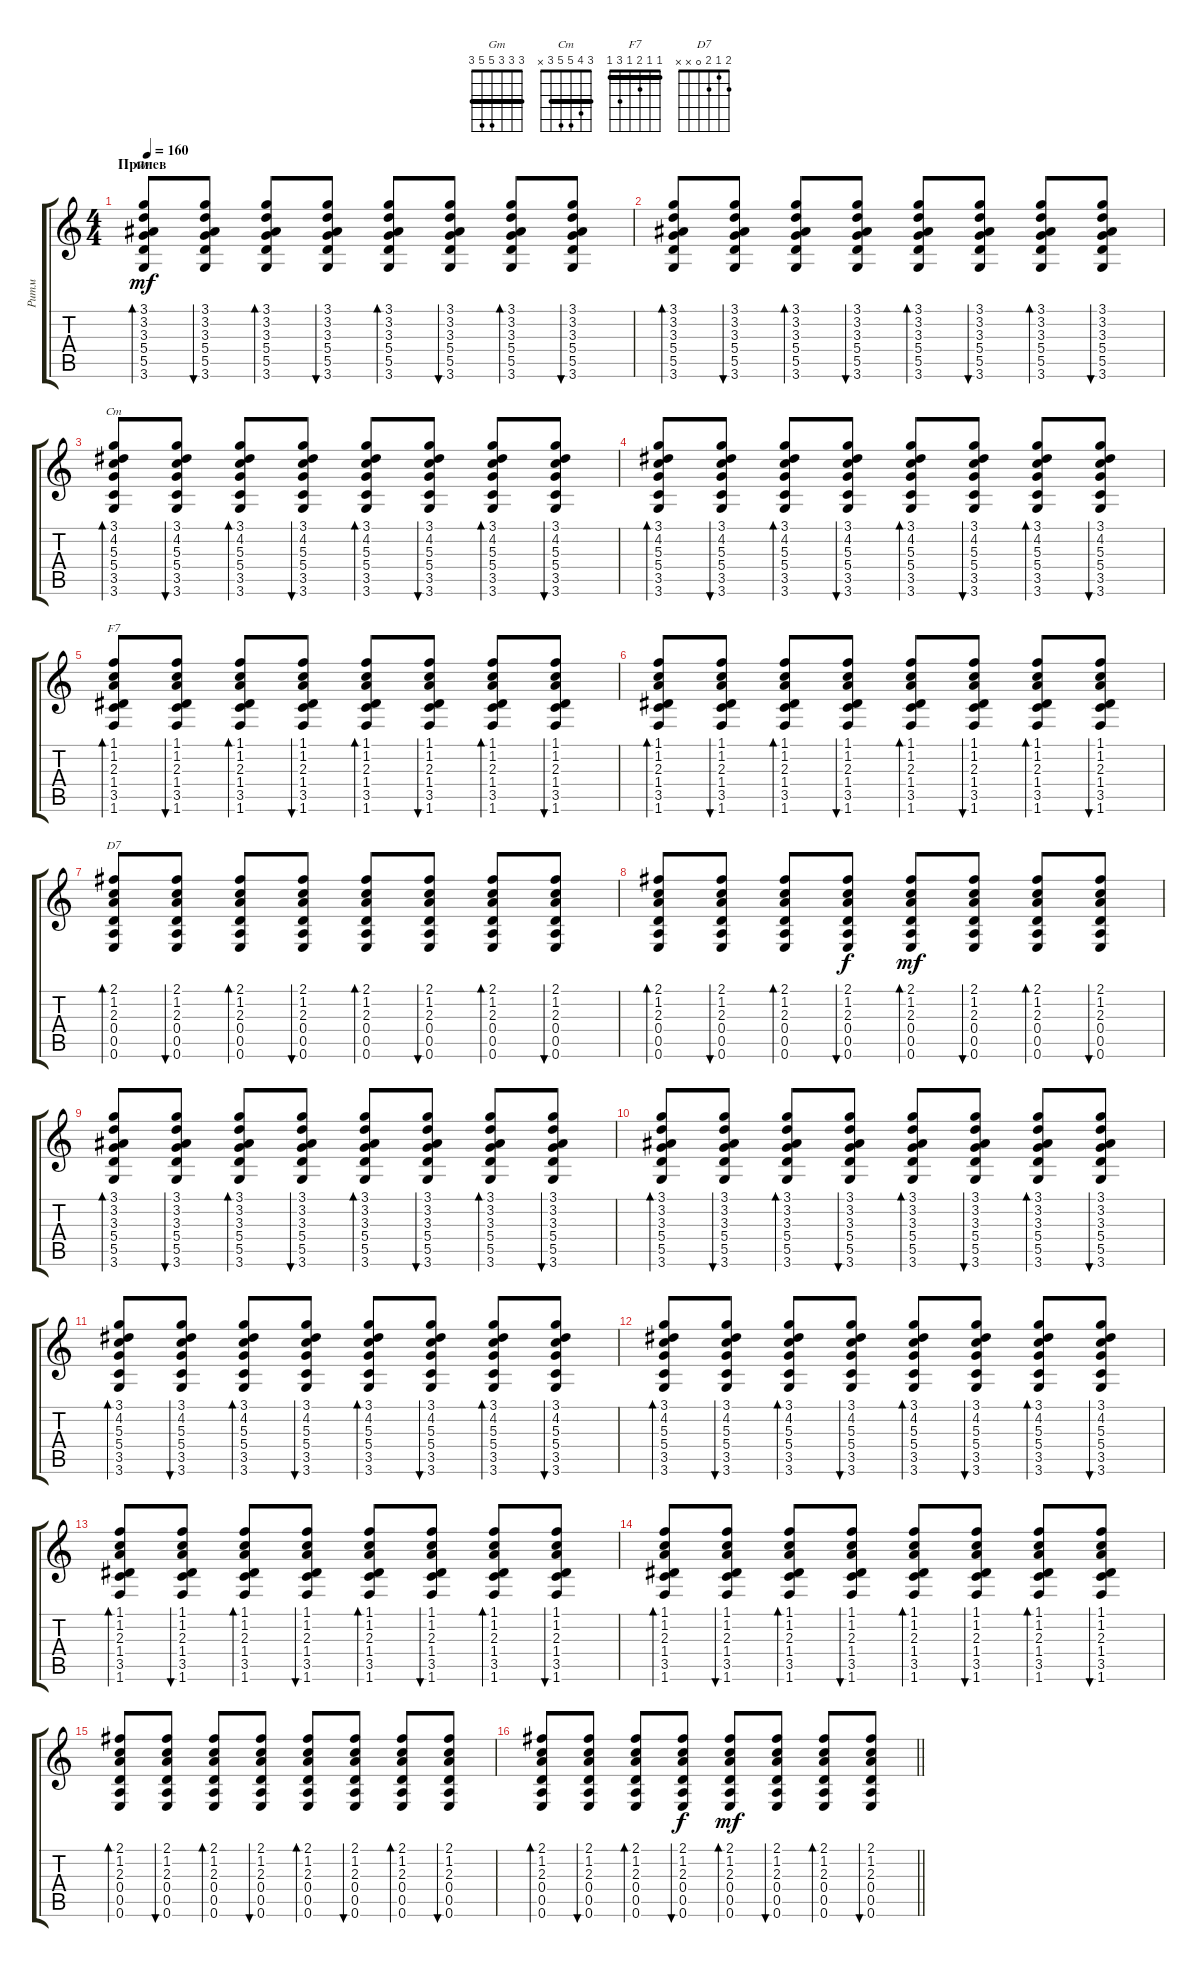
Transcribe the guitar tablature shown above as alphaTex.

\track ("Ритм" "Ритм") {instrument acousticguitarsteel}
\staff {score tabs}
\tuning (E4 B3 G3 D3 A2 E2) {hide}
\chord ("Gm" 3 3 3 5 5 3) {barre 3}
\chord ("Cm" 3 4 5 5 3 x) {barre 3}
\chord ("F7" 1 1 2 1 3 1) {barre 1}
\chord ("D7" 2 1 2 0 x x)
\ts (4 4)
\section ("" "Припев")
\tempo 160
\clef g2
\ks c
(3.1 3.2 3.3 5.4 5.5 3.6).8{bd 60 ch "Gm" dy mf} (3.1 3.2 3.3 5.4 5.5 3.6).8{bu 60} (3.1 3.2 3.3 5.4 5.5 3.6).8{bd 60} (3.1 3.2 3.3 5.4 5.5 3.6).8{bu 60} (3.1 3.2 3.3 5.4 5.5 3.6).8{bd 60} (3.1 3.2 3.3 5.4 5.5 3.6).8{bu 60} (3.1 3.2 3.3 5.4 5.5 3.6).8{bd 60} (3.1 3.2 3.3 5.4 5.5 3.6).8{bu 60} |
(3.1 3.2 3.3 5.4 5.5 3.6).8{bd 60} (3.1 3.2 3.3 5.4 5.5 3.6).8{bu 60} (3.1 3.2 3.3 5.4 5.5 3.6).8{bd 60} (3.1 3.2 3.3 5.4 5.5 3.6).8{bu 60} (3.1 3.2 3.3 5.4 5.5 3.6).8{bd 60} (3.1 3.2 3.3 5.4 5.5 3.6).8{bu 60} (3.1 3.2 3.3 5.4 5.5 3.6).8{bd 60} (3.1 3.2 3.3 5.4 5.5 3.6).8{bu 60} |
(3.1 4.2 5.3 5.4 3.5 3.6).8{bd 60 ch "Cm"} (3.1 4.2 5.3 5.4 3.5 3.6).8{bu 60} (3.1 4.2 5.3 5.4 3.5 3.6).8{bd 60} (3.1 4.2 5.3 5.4 3.5 3.6).8{bu 60} (3.1 4.2 5.3 5.4 3.5 3.6).8{bd 60} (3.1 4.2 5.3 5.4 3.5 3.6).8{bu 60} (3.1 4.2 5.3 5.4 3.5 3.6).8{bd 60} (3.1 4.2 5.3 5.4 3.5 3.6).8{bu 60} |
(3.1 4.2 5.3 5.4 3.5 3.6).8{bd 60} (3.1 4.2 5.3 5.4 3.5 3.6).8{bu 60} (3.1 4.2 5.3 5.4 3.5 3.6).8{bd 60} (3.1 4.2 5.3 5.4 3.5 3.6).8{bu 60} (3.1 4.2 5.3 5.4 3.5 3.6).8{bd 60} (3.1 4.2 5.3 5.4 3.5 3.6).8{bu 60} (3.1 4.2 5.3 5.4 3.5 3.6).8{bd 60} (3.1 4.2 5.3 5.4 3.5 3.6).8{bu 60} |
(1.1 1.2 2.3 1.4 3.5 1.6).8{bd 60 ch "F7"} (1.1 1.2 2.3 1.4 3.5 1.6).8{bu 60} (1.1 1.2 2.3 1.4 3.5 1.6).8{bd 60} (1.1 1.2 2.3 1.4 3.5 1.6).8{bu 60} (1.1 1.2 2.3 1.4 3.5 1.6).8{bd 60} (1.1 1.2 2.3 1.4 3.5 1.6).8{bu 60} (1.1 1.2 2.3 1.4 3.5 1.6).8{bd 60} (1.1 1.2 2.3 1.4 3.5 1.6).8{bu 60} |
(1.1 1.2 2.3 1.4 3.5 1.6).8{bd 60} (1.1 1.2 2.3 1.4 3.5 1.6).8{bu 60} (1.1 1.2 2.3 1.4 3.5 1.6).8{bd 60} (1.1 1.2 2.3 1.4 3.5 1.6).8{bu 60} (1.1 1.2 2.3 1.4 3.5 1.6).8{bd 60} (1.1 1.2 2.3 1.4 3.5 1.6).8{bu 60} (1.1 1.2 2.3 1.4 3.5 1.6).8{bd 60} (1.1 1.2 2.3 1.4 3.5 1.6).8{bu 60} |
(2.1 1.2 2.3 0.4 0.5 0.6).8{bd 60 ch "D7"} (2.1 1.2 2.3 0.4 0.5 0.6).8{bu 60} (2.1 1.2 2.3 0.4 0.5 0.6).8{bd 60} (2.1 1.2 2.3 0.4 0.5 0.6).8{bu 60} (2.1 1.2 2.3 0.4 0.5 0.6).8{bd 60} (2.1 1.2 2.3 0.4 0.5 0.6).8{bu 60} (2.1 1.2 2.3 0.4 0.5 0.6).8{bd 60} (2.1 1.2 2.3 0.4 0.5 0.6).8{bu 60} |
(2.1 1.2 2.3 0.4 0.5 0.6).8{bd 60} (2.1 1.2 2.3 0.4 0.5 0.6).8{bu 60} (2.1 1.2 2.3 0.4 0.5 0.6).8{bd 60} (2.1 1.2 2.3 0.4 0.5 0.6).8{bu 60 dy f} (2.1 1.2 2.3 0.4 0.5 0.6).8{bd 60 dy mf} (2.1 1.2 2.3 0.4 0.5 0.6).8{bu 60} (2.1 1.2 2.3 0.4 0.5 0.6).8{bd 60} (2.1 1.2 2.3 0.4 0.5 0.6).8{bu 60} |
(3.1 3.2 3.3 5.4 5.5 3.6).8{bd 60} (3.1 3.2 3.3 5.4 5.5 3.6).8{bu 60} (3.1 3.2 3.3 5.4 5.5 3.6).8{bd 60} (3.1 3.2 3.3 5.4 5.5 3.6).8{bu 60} (3.1 3.2 3.3 5.4 5.5 3.6).8{bd 60} (3.1 3.2 3.3 5.4 5.5 3.6).8{bu 60} (3.1 3.2 3.3 5.4 5.5 3.6).8{bd 60} (3.1 3.2 3.3 5.4 5.5 3.6).8{bu 60} |
(3.1 3.2 3.3 5.4 5.5 3.6).8{bd 60} (3.1 3.2 3.3 5.4 5.5 3.6).8{bu 60} (3.1 3.2 3.3 5.4 5.5 3.6).8{bd 60} (3.1 3.2 3.3 5.4 5.5 3.6).8{bu 60} (3.1 3.2 3.3 5.4 5.5 3.6).8{bd 60} (3.1 3.2 3.3 5.4 5.5 3.6).8{bu 60} (3.1 3.2 3.3 5.4 5.5 3.6).8{bd 60} (3.1 3.2 3.3 5.4 5.5 3.6).8{bu 60} |
(3.1 4.2 5.3 5.4 3.5 3.6).8{bd 60} (3.1 4.2 5.3 5.4 3.5 3.6).8{bu 60} (3.1 4.2 5.3 5.4 3.5 3.6).8{bd 60} (3.1 4.2 5.3 5.4 3.5 3.6).8{bu 60} (3.1 4.2 5.3 5.4 3.5 3.6).8{bd 60} (3.1 4.2 5.3 5.4 3.5 3.6).8{bu 60} (3.1 4.2 5.3 5.4 3.5 3.6).8{bd 60} (3.1 4.2 5.3 5.4 3.5 3.6).8{bu 60} |
(3.1 4.2 5.3 5.4 3.5 3.6).8{bd 60} (3.1 4.2 5.3 5.4 3.5 3.6).8{bu 60} (3.1 4.2 5.3 5.4 3.5 3.6).8{bd 60} (3.1 4.2 5.3 5.4 3.5 3.6).8{bu 60} (3.1 4.2 5.3 5.4 3.5 3.6).8{bd 60} (3.1 4.2 5.3 5.4 3.5 3.6).8{bu 60} (3.1 4.2 5.3 5.4 3.5 3.6).8{bd 60} (3.1 4.2 5.3 5.4 3.5 3.6).8{bu 60} |
(1.1 1.2 2.3 1.4 3.5 1.6).8{bd 60} (1.1 1.2 2.3 1.4 3.5 1.6).8{bu 60} (1.1 1.2 2.3 1.4 3.5 1.6).8{bd 60} (1.1 1.2 2.3 1.4 3.5 1.6).8{bu 60} (1.1 1.2 2.3 1.4 3.5 1.6).8{bd 60} (1.1 1.2 2.3 1.4 3.5 1.6).8{bu 60} (1.1 1.2 2.3 1.4 3.5 1.6).8{bd 60} (1.1 1.2 2.3 1.4 3.5 1.6).8{bu 60} |
(1.1 1.2 2.3 1.4 3.5 1.6).8{bd 60} (1.1 1.2 2.3 1.4 3.5 1.6).8{bu 60} (1.1 1.2 2.3 1.4 3.5 1.6).8{bd 60} (1.1 1.2 2.3 1.4 3.5 1.6).8{bu 60} (1.1 1.2 2.3 1.4 3.5 1.6).8{bd 60} (1.1 1.2 2.3 1.4 3.5 1.6).8{bu 60} (1.1 1.2 2.3 1.4 3.5 1.6).8{bd 60} (1.1 1.2 2.3 1.4 3.5 1.6).8{bu 60} |
(2.1 1.2 2.3 0.4 0.5 0.6).8{bd 60} (2.1 1.2 2.3 0.4 0.5 0.6).8{bu 60} (2.1 1.2 2.3 0.4 0.5 0.6).8{bd 60} (2.1 1.2 2.3 0.4 0.5 0.6).8{bu 60} (2.1 1.2 2.3 0.4 0.5 0.6).8{bd 60} (2.1 1.2 2.3 0.4 0.5 0.6).8{bu 60} (2.1 1.2 2.3 0.4 0.5 0.6).8{bd 60} (2.1 1.2 2.3 0.4 0.5 0.6).8{bu 60} |
\barLineRight lightlight
(2.1 1.2 2.3 0.4 0.5 0.6).8{bd 60} (2.1 1.2 2.3 0.4 0.5 0.6).8{bu 60} (2.1 1.2 2.3 0.4 0.5 0.6).8{bd 60} (2.1 1.2 2.3 0.4 0.5 0.6).8{bu 60 dy f} (2.1 1.2 2.3 0.4 0.5 0.6).8{bd 60 dy mf} (2.1 1.2 2.3 0.4 0.5 0.6).8{bu 60} (2.1 1.2 2.3 0.4 0.5 0.6).8{bd 60} (2.1 1.2 2.3 0.4 0.5 0.6).8{bu 60}
